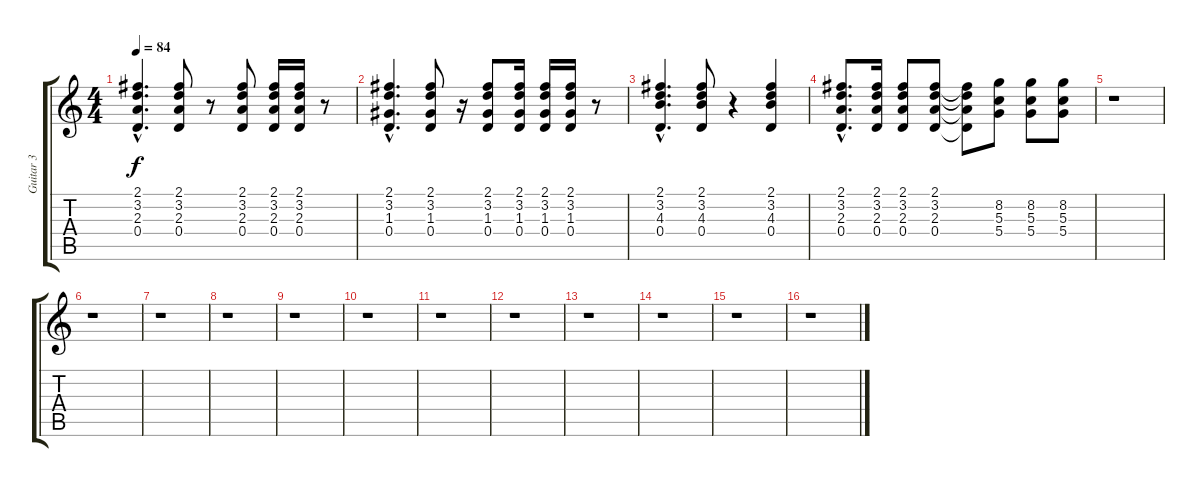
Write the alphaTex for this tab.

\track ("Guitar 3" "Guitar 3") {instrument acousticguitarsteel}
\staff {score tabs}
\tuning (E4 B3 G3 D3 A2 E2) {hide}
\ts (4 4)
\tempo 84
\clef g2
\ks c
(2.1{hac} 3.2{hac} 2.3{hac} 0.4{hac}).4{d dy f} (2.1 3.2 2.3 0.4).8 r.8 (2.1 3.2 2.3 0.4).8 (2.1 3.2 2.3 0.4).16 (2.1 3.2 2.3 0.4).16 r.8 |
(2.1{hac} 3.2{hac} 1.3{hac} 0.4{hac}).4{d} (2.1 3.2 1.3 0.4).8 r.16 (2.1 3.2 1.3 0.4).8 (2.1 3.2 1.3 0.4).16 (2.1 3.2 1.3 0.4).16 (2.1 3.2 1.3 0.4).16 r.8 |
(2.1{hac} 3.2{hac} 4.3{hac} 0.4{hac}).4{d} (2.1 3.2 4.3 0.4).8 r.4 (2.1 3.2 4.3 0.4).4 |
(2.1{hac} 3.2{hac} 2.3{hac} 0.4{hac}).8{d} (2.1 3.2 2.3 0.4).16 (2.1 3.2 2.3 0.4).8 (2.1 3.2 2.3 0.4).8 (2.1{t} 3.2{t} 2.3{t} 0.4{t}).8 (8.2 5.3 5.4).8 (8.2 5.3 5.4).8 (8.2 5.3 5.4).8 |
r.1 |
r.1 |
r.1 |
r.1 |
r.1 |
r.1 |
r.1 |
r.1 |
r.1 |
r.1 |
r.1 |
r.1
